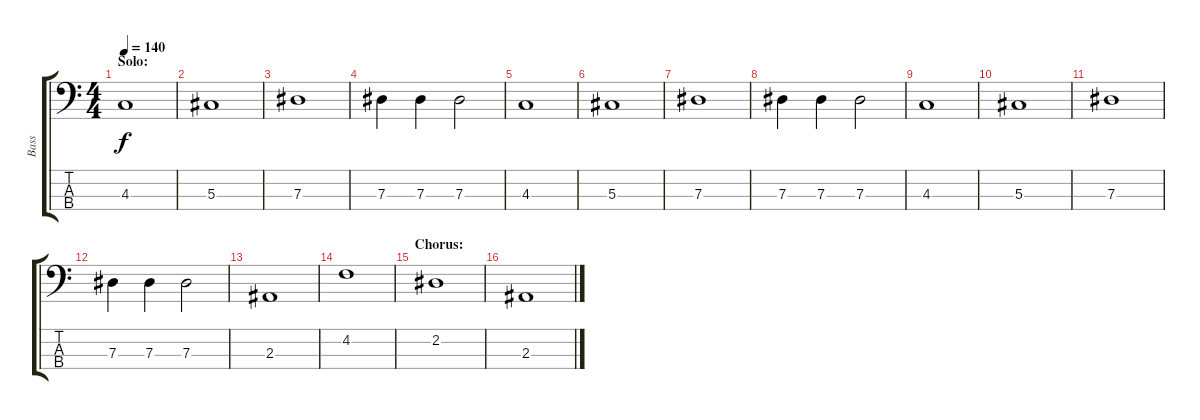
\track ("Bass" "Bass") {instrument slapbass2}
\staff {score tabs}
\tuning (Gb2 Db2 Ab1 Eb1) {hide}
\ts (4 4)
\section ("" "Solo:")
\tempo 140
\clef f4
\ks c
4.3.1{dy f} |
5.3.1 |
7.3.1 |
7.3.4 7.3.4 7.3.2 |
4.3.1 |
5.3.1 |
7.3.1 |
7.3.4 7.3.4 7.3.2 |
4.3.1 |
5.3.1 |
7.3.1 |
7.3.4 7.3.4 7.3.2 |
2.3.1 |
4.2.1 |
\section ("" "Chorus:")
2.2.1 |
2.3.1
